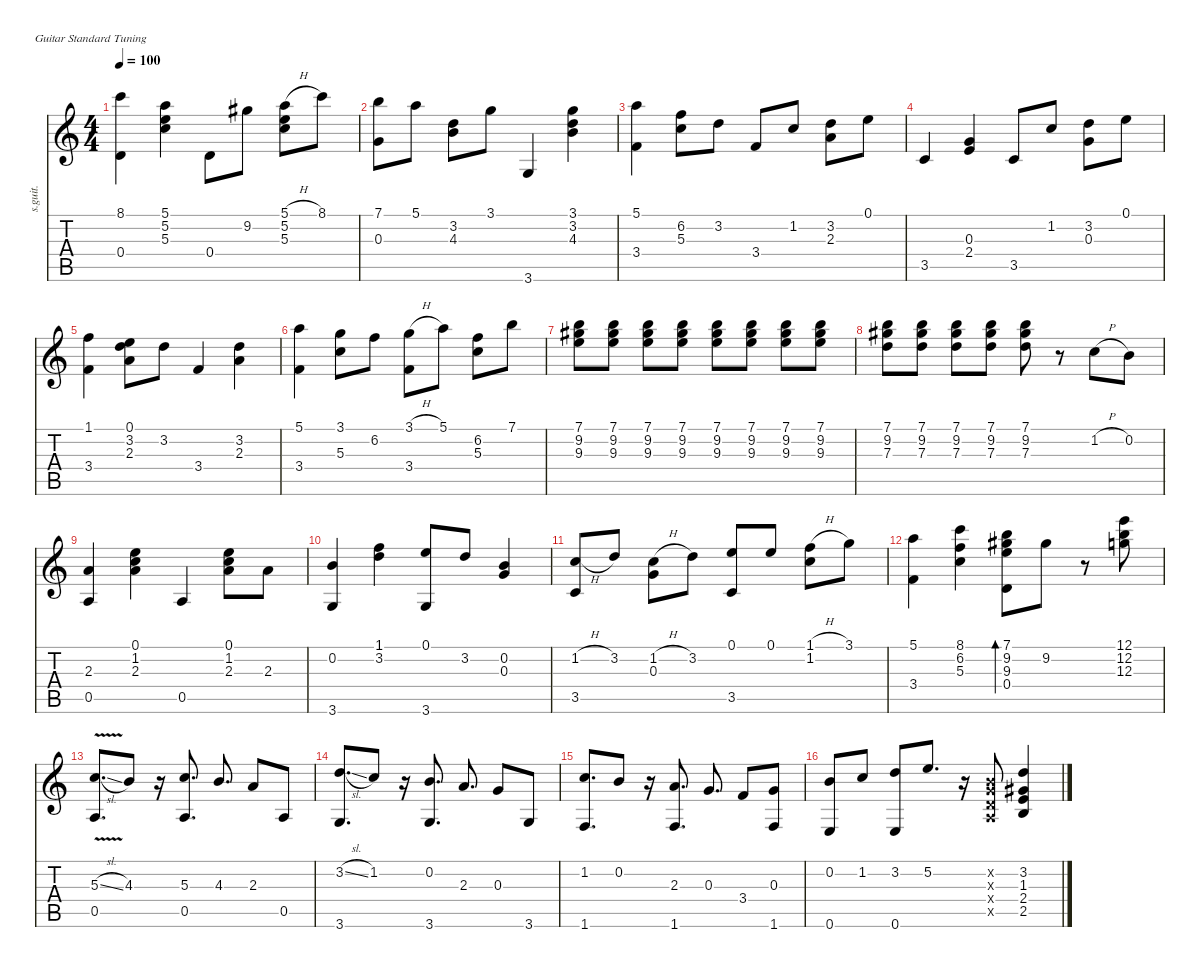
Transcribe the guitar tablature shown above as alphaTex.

\defaultSystemsLayout 4
\hideDynamics
\bracketExtendMode nobrackets
\otherSystemsTrackNameOrientation horizontal
\track ("Steel Guitar" "s.guit.") {instrument acousticguitarsteel}
\staff {score tabs}
\tuning (E4 B3 G3 D3 A2 E2)
\ts (4 4)
\tempo 100
\clef g2
\ks c
(8.1 0.4).4{dy mf beam Down} (5.1 5.2 5.3).4{beam Down} 0.4.8{beam Down} 9.2{acc #}.8{beam Down} (5.2 5.1{h} 5.3).8{beam Down} 8.1.8{beam Down} |
(7.1 0.3).8{beam Down} 5.1.8{beam Down} (3.2 4.3).8{beam Down} 3.1.8{beam Down} 3.6.4{beam Up} (3.1 3.2 4.3).4{beam Down} |
(5.1 3.4).4{beam Down} (6.2 5.3).8{beam Down} 3.2.8{beam Down} 3.4.8{beam Up} 1.2.8{beam Up} (3.2 2.3).8{beam Down} 0.1.8{beam Down} |
3.5.4{beam Up} (2.4 0.3).4{beam Up} 3.5.8{beam Up} 1.2.8{beam Up} (3.2 0.3).8{beam Down} 0.1.8{beam Down} |
(1.1 3.4).4{beam Down} (3.2 2.3 0.1).8{beam Down} 3.2.8{beam Down} 3.4.4{beam Up} (3.2 2.3).4{beam Down} |
(5.1 3.4).4{beam Down} (5.3 3.1).8{beam Down} 6.2.8{beam Down} (3.1{h} 3.4).8{beam Down} 5.1.8{beam Down} (6.2 5.3).8{beam Down} 7.1.8{beam Down} |
(7.1 9.2{acc #} 9.3).8{beam Down} (7.1 9.2{acc #} 9.3).8{beam Down} (7.1 9.2{acc #} 9.3).8{beam Down} (7.1 9.2{acc #} 9.3).8{beam Down} (7.1 9.2{acc #} 9.3).8{beam Down} (7.1 9.2{acc #} 9.3).8{beam Down} (7.1 9.2{acc #} 9.3).8{beam Down} (7.1 9.2{acc #} 9.3).8{beam Down} |
(7.1 9.2{acc #} 7.3).8{beam Down} (7.1 9.2{acc #} 7.3).8{beam Down} (7.1 9.2{acc #} 7.3).8{beam Down} (7.1 9.2{acc #} 7.3).8{beam Down} (7.1 9.2{acc #} 7.3).8{beam Down} r.8{beam Down} 1.2{h}.8{beam Down} 0.2.8{beam Down} |
(2.3 0.5).4{beam Up} (2.3 1.2 0.1).4{beam Down} 0.5.4{beam Up} (0.1 1.2 2.3).8{beam Down} 2.3.8{beam Down} |
(0.2 3.6).4{beam Up} (1.1 3.2).4{beam Down} (0.1 3.6).8{beam Up} 3.2.8{beam Up} (0.2 0.3).4{beam Up} |
(1.2{h} 3.5).8{beam Up} 3.2.8{beam Up} (1.2{h} 0.3).8{beam Down} 3.2.8{beam Down} (0.1 3.5).8{beam Up} 0.1.8{beam Up} (1.2 1.1{h}).8{beam Down} 3.1.8{beam Down} |
(5.1 3.4).4{beam Down} (5.3 6.2 8.1).4{beam Down} (7.1 9.2{acc #} 9.3 0.4).8{bd 240 beam Down} 9.2{acc #}.8{beam Down} r.8{beam Down} (12.1 12.2 12.3).8{beam Down} |
(5.3{sl} 0.5{v}).8{d beam Up} 4.3.8{beam Up} r.16{beam Up} (5.3 0.5).8{d beam Up} 4.3.8{d beam Up} 2.3.8{beam Up} 0.5.8{beam Up} |
(3.2{sl} 3.6).8{d beam Up} 1.2.8{beam Up} r.16{beam Up} (0.2 3.6).8{d beam Up} 2.3.8{d beam Up} 0.3.8{beam Up} 3.6.8{beam Up} |
(1.2 1.6).8{d beam Up} 0.2.8{beam Up} r.16{beam Up} (2.3 1.6).8{d beam Up} 0.3.8{d beam Up} 3.4.8{beam Up} (1.6 0.3).8{beam Up} |
(0.2 0.6).8{beam Up} 1.2.8{beam Up} (3.2 0.6).8{beam Up} 5.2.8{d beam Up} r.16{beam Up} (0.2{x} 0.3{x} 0.4{x} 0.5{x}).8{beam Up} (3.2 1.3{acc #} 2.4 2.5).4{beam Up}
